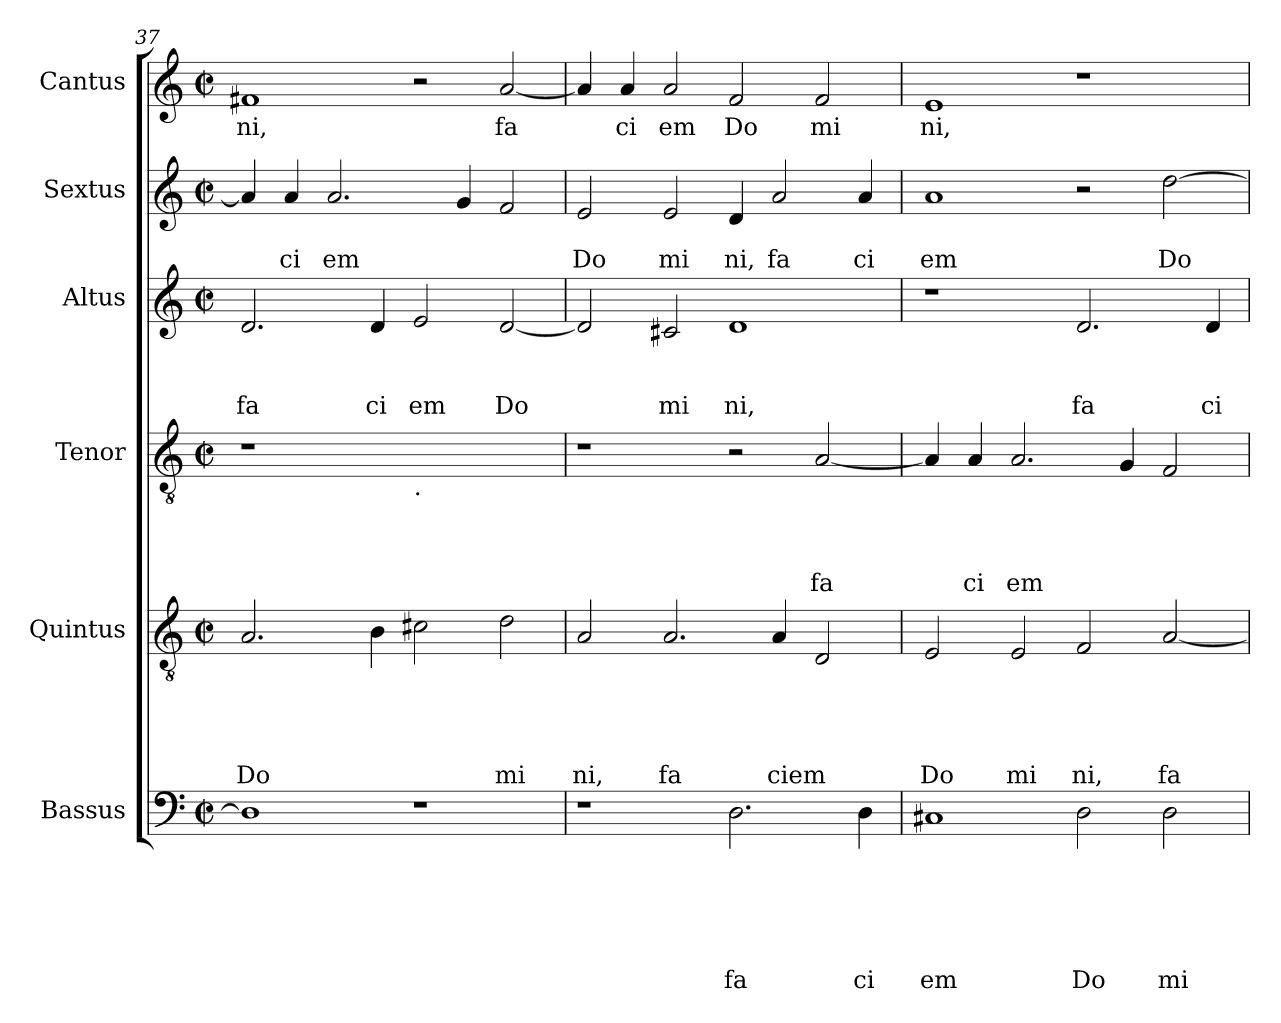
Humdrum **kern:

**kern	**text	**text	**text	**text	**text	**text	**kern	**text	**text	**text	**text	**text	**kern	**text	**text	**text	**text	**kern	**text	**text	**text	**kern	**text	**text	**kern	**text
*part6	*part6	*part6	*part6	*part6	*part6	*part6	*part5	*part5	*part5	*part5	*part5	*part5	*part4	*part4	*part4	*part4	*part4	*part3	*part3	*part3	*part3	*part2	*part2	*part2	*part1	*part1
*staff6	*staff6	*staff6	*staff6	*staff6	*staff6	*staff6	*staff5	*staff5	*staff5	*staff5	*staff5	*staff5	*staff4	*staff4	*staff4	*staff4	*staff4	*staff3	*staff3	*staff3	*staff3	*staff2	*staff2	*staff2	*staff1	*staff1
*I"Bassus	*	*	*	*	*	*	*I"Quintus	*	*	*	*	*	*I"Tenor	*	*	*	*	*I"Altus	*	*	*	*I"Sextus	*	*	*I"Cantus	*
*clefF4	*	*	*	*	*	*	*clefGv2	*	*	*	*	*	*clefGv2	*	*	*	*	*clefG2	*	*	*	*clefG2	*	*	*clefG2	*
*k[]	*	*	*	*	*	*	*k[]	*	*	*	*	*	*k[]	*	*	*	*	*k[]	*	*	*	*k[]	*	*	*k[]	*
*C:	*	*	*	*	*	*	*C:	*	*	*	*	*	*C:	*	*	*	*	*C:	*	*	*	*C:	*	*	*C:	*
*M2/2	*	*	*	*	*	*	*M2/2	*	*	*	*	*	*M2/2	*	*	*	*	*M2/2	*	*	*	*M2/2	*	*	*M2/2	*
*met(c|)	*	*	*	*	*	*	*met(c|)	*	*	*	*	*	*met(c|)	*	*	*	*	*met(c|)	*	*	*	*met(c|)	*	*	*met(c|)	*
=37	=37	=37	=37	=37	=37	=37	=37	=37	=37	=37	=37	=37	=37	=37	=37	=37	=37	=37	=37	=37	=37	=37	=37	=37	=37	=37
!	!	!	!	!	!	!	!	!	!	!	!	!LO:LY:b	!	!	!	!	!	!	!	!	!LO:LY:b	!	!	!	!	!LO:LY:b
1D]	.	.	.	.	.	.	2.A/	.	.	.	.	Do	1r	.	.	.	.	2.d/	.	.	fa	4a/]	.	.	1f#X	ni,
!	!	!	!	!	!	!	!	!	!	!	!	!	!	!	!	!	!	!	!	!	!	!	!	!LO:LY:b	!	!
.	.	.	.	.	.	.	.	.	.	.	.	.	.	.	.	.	.	.	.	.	.	4a/	.	ci	.	.
!	!	!	!	!	!	!	!	!	!	!	!	!	!	!	!	!	!	!	!	!	!	!	!	!LO:LY:b	!	!
.	.	.	.	.	.	.	.	.	.	.	.	.	.	.	.	.	.	.	.	.	.	2.a/	.	em	.	.
!	!	!	!	!	!	!	!	!	!	!	!	!	!	!	!	!	!	!	!	!	!LO:LY:b	!	!	!	!	!
.	.	.	.	.	.	.	4B\	.	.	.	.	.	.	.	.	.	.	4d/	.	.	ci	.	.	.	.	.
!	!	!	!	!	!	!	!	!	!	!	!	!	!LO:TX:b:t=.	!	!	!	!	!	!	!	!	!	!	!	!	!
!	!	!	!	!	!	!	!	!	!	!	!	!	!	!	!	!	!	!	!	!	!LO:LY:b	!	!	!	!	!
1r	.	.	.	.	.	.	2c#X\	.	.	.	.	.	1ryy	.	.	.	.	2e/	.	.	em	.	.	.	2r	.
.	.	.	.	.	.	.	.	.	.	.	.	.	.	.	.	.	.	.	.	.	.	4g/	.	.	.	.
!	!	!	!	!	!	!	!	!	!	!	!	!LO:LY:b	!	!	!	!	!	!	!	!	!LO:LY:b	!	!	!	!	!LO:LY:b
.	.	.	.	.	.	.	2d\	.	.	.	.	mi	.	.	.	.	.	[<2d/	.	.	Do	2f/	.	.	[<2a/	fa
=38	=38	=38	=38	=38	=38	=38	=38	=38	=38	=38	=38	=38	=38	=38	=38	=38	=38	=38	=38	=38	=38	=38	=38	=38	=38	=38
!	!	!	!	!	!	!	!	!	!	!	!	!LO:LY:b	!	!	!	!	!	!	!	!	!	!	!	!LO:LY:b	!	!
1r	.	.	.	.	.	.	2A/	.	.	.	.	ni,	1r	.	.	.	.	2d/]	.	.	.	2e/	.	Do	4a/]	.
!	!	!	!	!	!	!	!	!	!	!	!	!	!	!	!	!	!	!	!	!	!	!	!	!	!	!LO:LY:b
.	.	.	.	.	.	.	.	.	.	.	.	.	.	.	.	.	.	.	.	.	.	.	.	.	4a/	ci
!	!	!	!	!	!	!	!	!	!	!	!	!LO:LY:b	!	!	!	!	!	!	!	!	!LO:LY:b	!	!	!LO:LY:b	!	!LO:LY:b
.	.	.	.	.	.	.	2.A/	.	.	.	.	fa	.	.	.	.	.	2c#X/	.	.	mi	2e/	.	mi	2a/	em
!	!	!	!	!	!	!LO:LY:b	!	!	!	!	!	!	!	!	!	!	!	!	!	!	!LO:LY:b	!	!	!LO:LY:b	!	!LO:LY:b
2.D\	.	.	.	.	.	fa	.	.	.	.	.	.	2r	.	.	.	.	1d	.	.	ni,	4d/	.	ni,	2f/	Do
!	!	!	!	!	!	!	!	!	!	!	!	!LO:LY:b	!	!	!	!	!	!	!	!	!	!	!	!LO:LY:b	!	!
.	.	.	.	.	.	.	4A/	.	.	.	.	ciem	.	.	.	.	.	.	.	.	.	2a/	.	fa	.	.
!	!	!	!	!	!	!	!	!	!	!	!	!	!	!	!	!	!LO:LY:b	!	!	!	!	!	!	!	!	!LO:LY:b
.	.	.	.	.	.	.	2D/	.	.	.	.	.	[<2A/	.	.	.	fa	.	.	.	.	.	.	.	2f/	mi
!	!	!	!	!	!	!LO:LY:b	!	!	!	!	!	!	!	!	!	!	!	!	!	!	!	!	!	!LO:LY:b	!	!
4D\	.	.	.	.	.	ci	.	.	.	.	.	.	.	.	.	.	.	.	.	.	.	4a/	.	ci	.	.
=39	=39	=39	=39	=39	=39	=39	=39	=39	=39	=39	=39	=39	=39	=39	=39	=39	=39	=39	=39	=39	=39	=39	=39	=39	=39	=39
!	!	!	!	!	!	!LO:LY:b	!	!	!	!	!	!LO:LY:b	!	!	!	!	!	!	!	!	!	!	!	!LO:LY:b	!	!LO:LY:b
1C#X	.	.	.	.	.	em	2E/	.	.	.	.	Do	4A/]	.	.	.	.	1r	.	.	.	1a	.	em	1e	ni,
!	!	!	!	!	!	!	!	!	!	!	!	!	!	!	!	!	!LO:LY:b	!	!	!	!	!	!	!	!	!
.	.	.	.	.	.	.	.	.	.	.	.	.	4A/	.	.	.	ci	.	.	.	.	.	.	.	.	.
!	!	!	!	!	!	!	!	!	!	!	!	!LO:LY:b	!	!	!	!	!LO:LY:b	!	!	!	!	!	!	!	!	!
.	.	.	.	.	.	.	2E/	.	.	.	.	mi	2.A/	.	.	.	em	.	.	.	.	.	.	.	.	.
!	!	!	!	!	!	!LO:LY:b	!	!	!	!	!	!LO:LY:b	!	!	!	!	!	!	!	!	!LO:LY:b	!	!	!	!	!
2D\	.	.	.	.	.	Do	2F/	.	.	.	.	ni,	.	.	.	.	.	2.d/	.	.	fa	2r	.	.	1r	.
.	.	.	.	.	.	.	.	.	.	.	.	.	4G/	.	.	.	.	.	.	.	.	.	.	.	.	.
!	!	!	!	!	!	!LO:LY:b	!	!	!	!	!	!LO:LY:b	!	!	!	!	!	!	!	!	!	!	!	!LO:LY:b	!	!
2D\	.	.	.	.	.	mi	[<2A/	.	.	.	.	fa	2F/	.	.	.	.	.	.	.	.	[>2dd\	.	Do	.	.
!	!	!	!	!	!	!	!	!	!	!	!	!	!	!	!	!	!	!	!	!	!LO:LY:b	!	!	!	!	!
.	.	.	.	.	.	.	.	.	.	.	.	.	.	.	.	.	.	4d/	.	.	ci	.	.	.	.	.
=	=	=	=	=	=	=	=	=	=	=	=	=	=	=	=	=	=	=	=	=	=	=	=	=	=	=
*-	*-	*-	*-	*-	*-	*-	*-	*-	*-	*-	*-	*-	*-	*-	*-	*-	*-	*-	*-	*-	*-	*-	*-	*-	*-	*-
